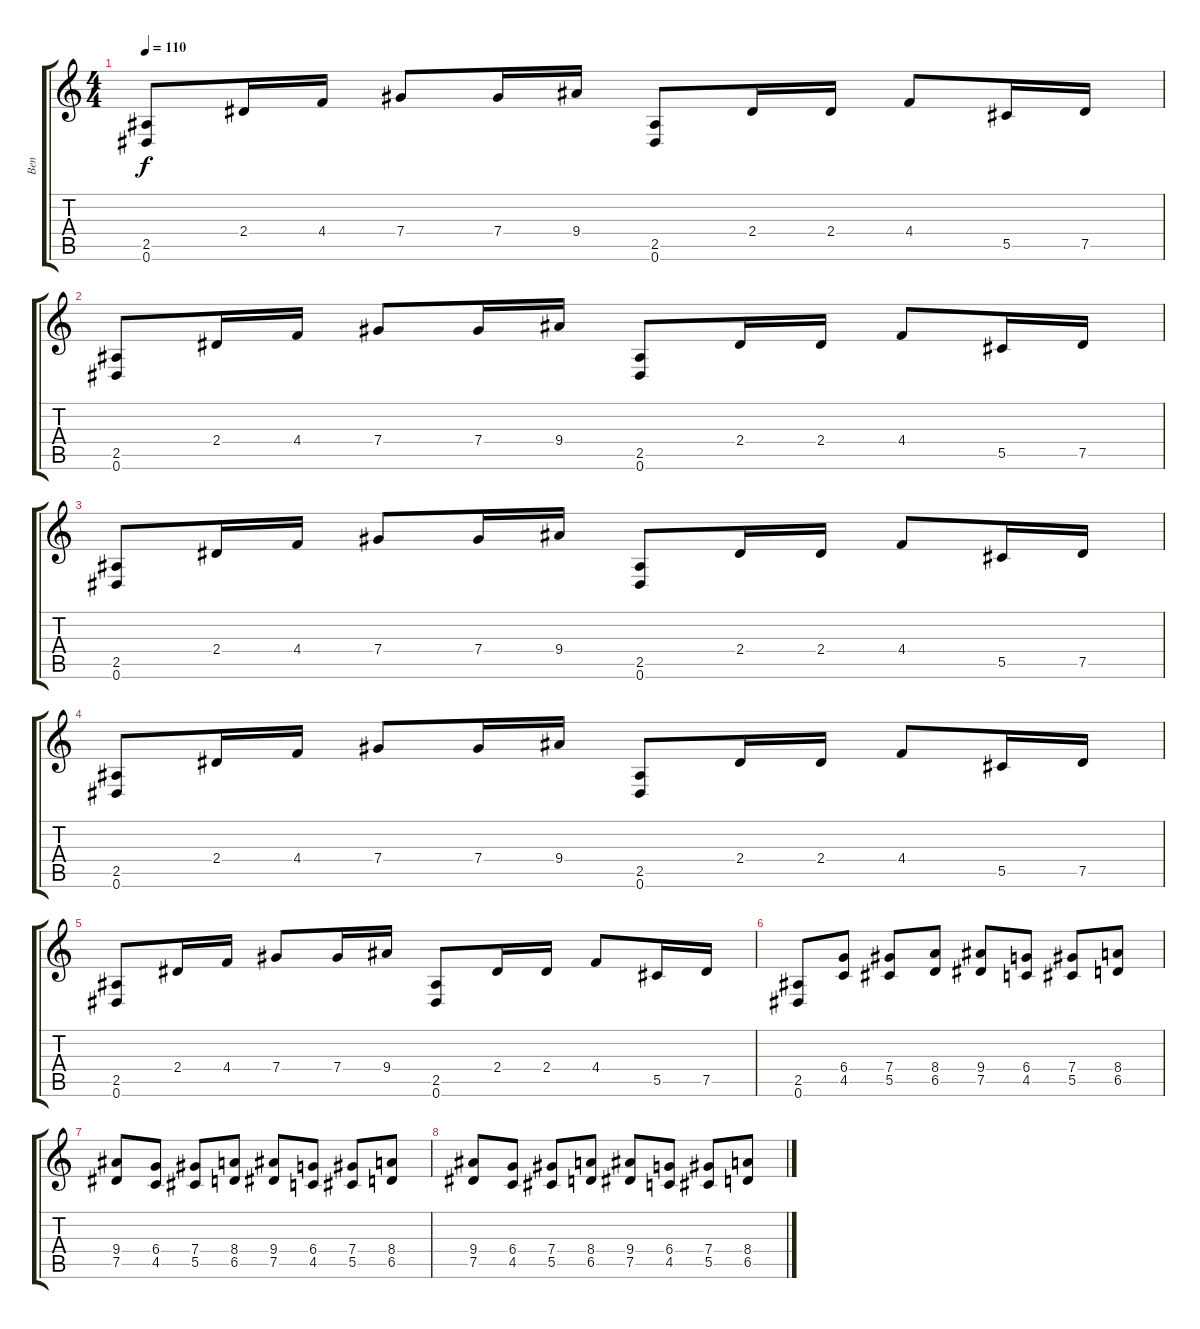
\track ("Ben" "Ben") {instrument overdrivenguitar}
\staff {score tabs}
\tuning (Eb4 Bb3 Gb3 Db3 Ab2 Eb2) {hide}
\ts (4 4)
\tempo 110
\clef g2
\ks c
(2.5 0.6).8{dy f} 2.4.16 4.4.16 7.4.8 7.4.16 9.4.16 (2.5 0.6).8 2.4.16 2.4.16 4.4.8 5.5.16 7.5.16 |
(2.5 0.6).8 2.4.16 4.4.16 7.4.8 7.4.16 9.4.16 (2.5 0.6).8 2.4.16 2.4.16 4.4.8 5.5.16 7.5.16 |
(2.5 0.6).8 2.4.16 4.4.16 7.4.8 7.4.16 9.4.16 (2.5 0.6).8 2.4.16 2.4.16 4.4.8 5.5.16 7.5.16 |
(2.5 0.6).8 2.4.16 4.4.16 7.4.8 7.4.16 9.4.16 (2.5 0.6).8 2.4.16 2.4.16 4.4.8 5.5.16 7.5.16 |
(2.5 0.6).8 2.4.16 4.4.16 7.4.8 7.4.16 9.4.16 (2.5 0.6).8 2.4.16 2.4.16 4.4.8 5.5.16 7.5.16 |
(2.5 0.6).8 (6.4 4.5).8 (7.4 5.5).8 (8.4 6.5).8 (9.4 7.5).8 (6.4 4.5).8 (7.4 5.5).8 (8.4 6.5).8 |
(9.4 7.5).8 (6.4 4.5).8 (7.4 5.5).8 (8.4 6.5).8 (9.4 7.5).8 (6.4 4.5).8 (7.4 5.5).8 (8.4 6.5).8 |
(9.4 7.5).8 (6.4 4.5).8 (7.4 5.5).8 (8.4 6.5).8 (9.4 7.5).8 (6.4 4.5).8 (7.4 5.5).8 (8.4 6.5).8
